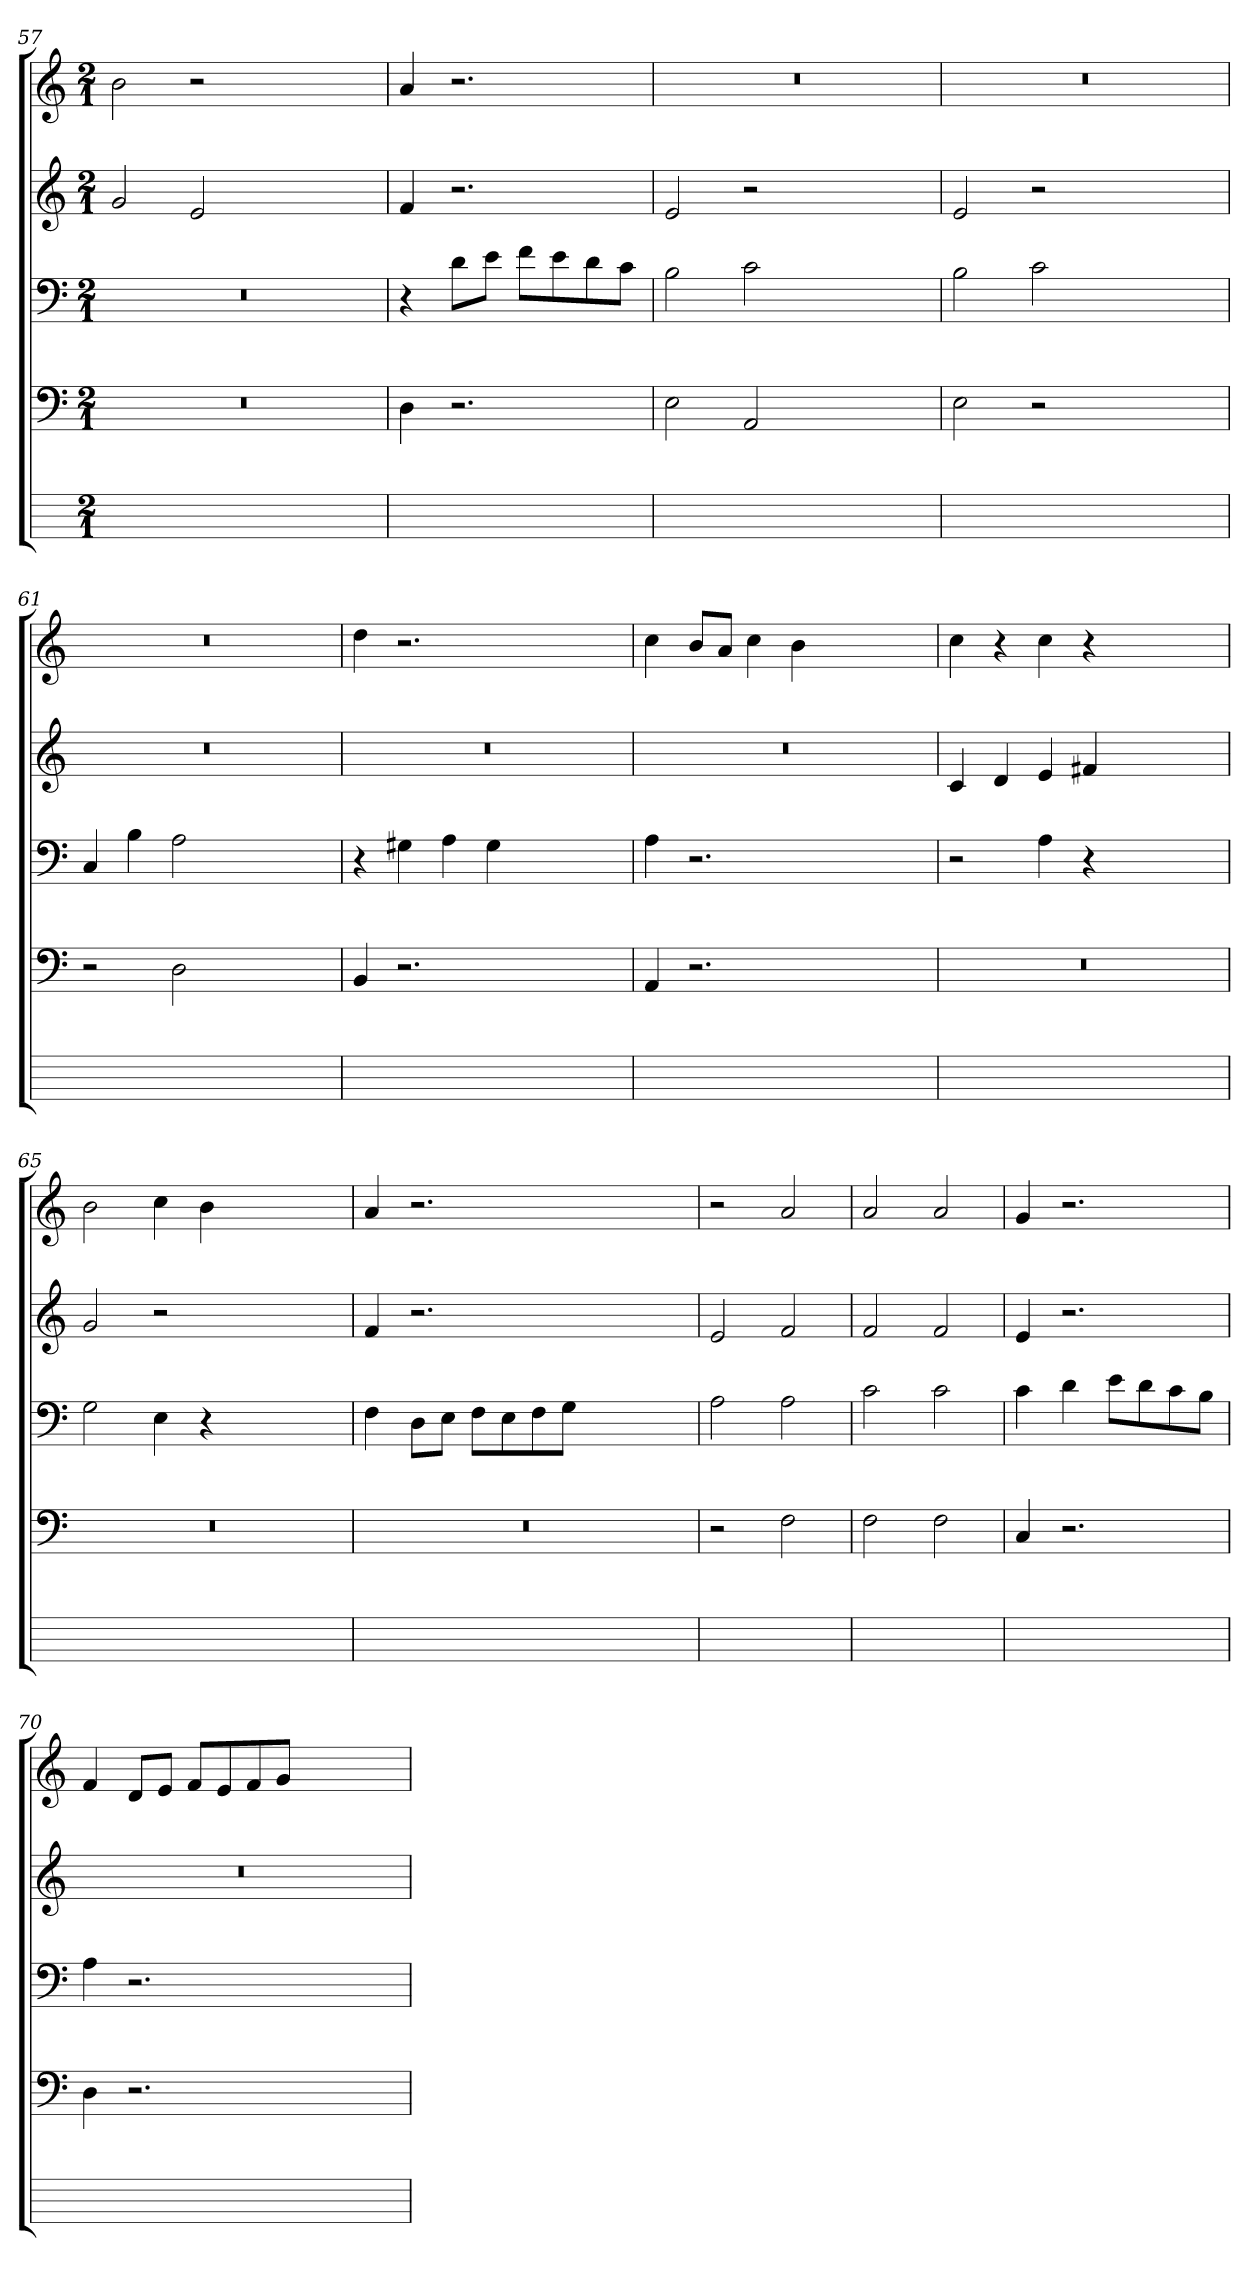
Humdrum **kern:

**kern	**kern	**kern	**kern	**kern
*part5	*part4	*part3	*part2	*part1
*staff5	*staff4	*staff3	*staff2	*staff1
*	*clefF4	*clefF4	*clefG2	*clefG2
*	*k[]	*k[]	*k[]	*k[]
*	*C:	*C:	*C:	*C:
*M2/1	*M2/1	*M2/1	*M2/1	*M2/1
=57	=57	=57	=57	=57
0ryy	0r	0r	2g	2b
.	.	.	2ei	2r
.	.	.	1ryy	1ryy
=58	=58	=58	=58	=58
1ryy	4D	4r	4f	4a
.	2.r	8djL	2.r	2.r
.	.	8ejJ	.	.
.	.	8fjL	.	.
.	.	8ej	.	.
.	.	8dj	.	.
.	.	8cjJ	.	.
=59	=59	=59	=59	=59
0ryy	2E	2B	2e	0r
.	2AA	2c	2r	.
.	1ryy	1ryy	1ryy	.
=60	=60	=60	=60	=60
0ryy	2E	2B	2eZ	0r
.	2r	2c	2r	.
.	1ryy	1ryy	1ryy	.
=61	=61	=61	=61	=61
0ryy	2r	4Cj	0r	0r
.	.	4B	.	.
.	2D	2A	.	.
.	1ryy	1ryy	.	.
=62	=62	=62	=62	=62
0ryy	4BB	4r	0r	4dd
.	2.r	4G#Xj	.	2.r
.	.	4AZ	.	.
.	.	4G#j	.	.
.	1ryy	1ryy	.	1ryy
=63	=63	=63	=63	=63
0ryy	4AA	4A	0r	4cc
.	2.r	2.r	.	8bjL
.	.	.	.	8ajJ
.	.	.	.	4ccj
.	.	.	.	4bj
.	1ryy	1ryy	.	1ryy
=64	=64	=64	=64	=64
0ryy	0r	2r	4cZ	4ccZ
.	.	.	4dj	4r
.	.	4A	4ei	4ccZ
.	.	4r	4f#Xj	4r
.	.	1ryy	1ryy	1ryy
=65	=65	=65	=65	=65
0ryy	0r	2G	2g	2b
.	.	4E	2r	4cci
.	.	4r	.	4bj
.	.	1ryy	1ryy	1ryy
=66	=66	=66	=66	=66
0ryy	0r	4F	4f	4a
.	.	8DjL	2.r	2.r
.	.	8EjJ	.	.
.	.	8FZL	.	.
.	.	8Ej	.	.
.	.	8Fj	.	.
.	.	8GjJ	.	.
.	.	1ryy	1ryy	1ryy
=67	=67	=67	=67	=67
1ryy	2r	2A	2e	2r
.	2F	2A	2f	2a
=68	=68	=68	=68	=68
1ryy	2F	2c	2f	2a
.	2F	2c	2f	2a
=69	=69	=69	=69	=69
1ryy	4C	4c	4e	4g
.	2.r	4dj	2.r	2.r
.	.	8ejL	.	.
.	.	8dj	.	.
.	.	8cj	.	.
.	.	8BjJ	.	.
=70	=70	=70	=70	=70
0ryy	4D	4A	0r	4f
.	2.r	2.r	.	8djL
.	.	.	.	8ejJ
.	.	.	.	8fjL
.	.	.	.	8ej
.	.	.	.	8fZ
.	.	.	.	8gjJ
.	1ryy	1ryy	.	1ryy
=	=	=	=	=
*-	*-	*-	*-	*-
